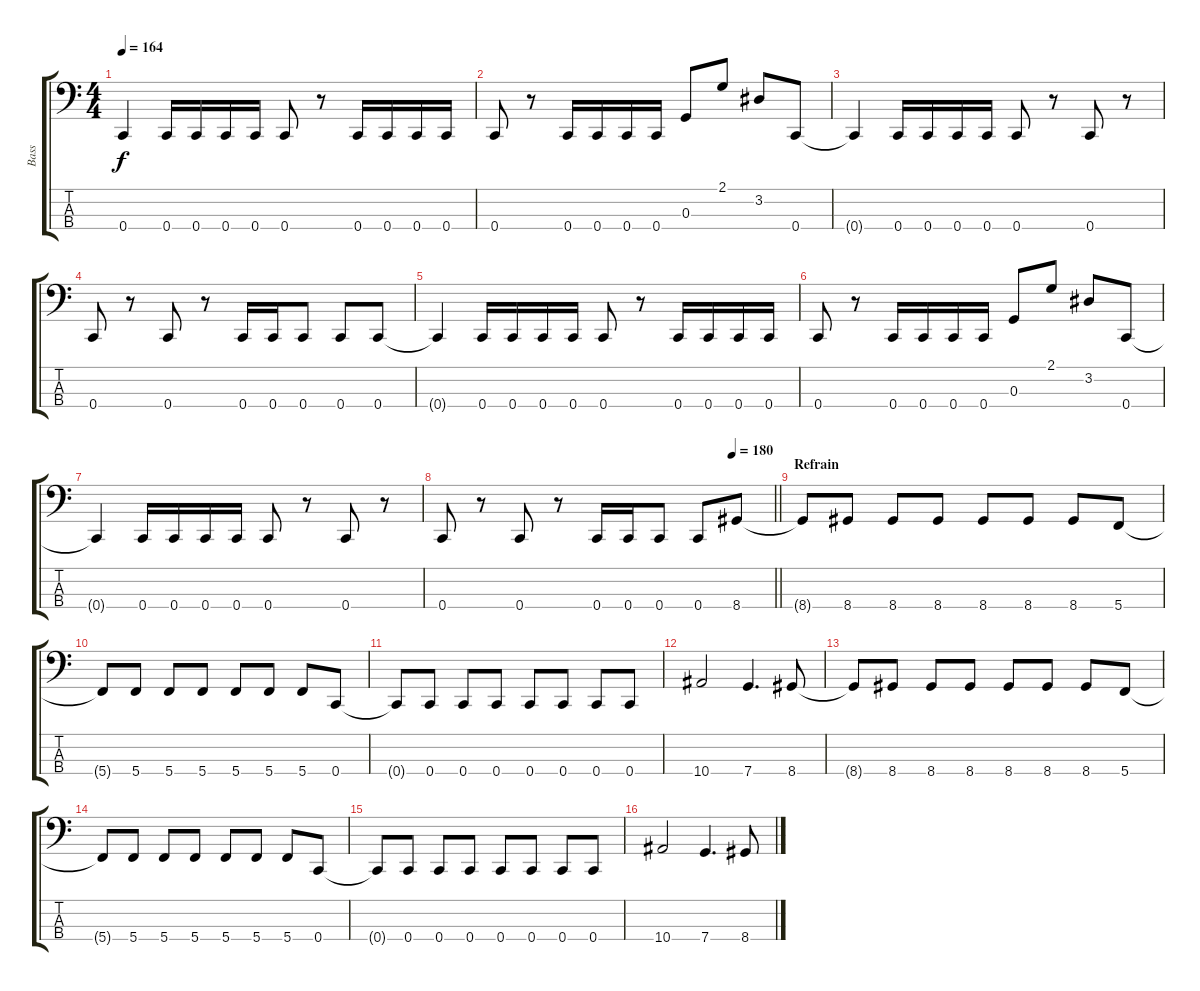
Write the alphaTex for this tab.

\track ("Bass" "Bass") {instrument electricbasspick}
\staff {score tabs}
\tuning (F2 C2 G1 C1) {hide}
\ts (4 4)
\tempo 164
\clef f4
\ks c
0.4{t}.4{dy f} 0.4.16 0.4.16 0.4.16 0.4.16 0.4.8 r.8 0.4.16 0.4.16 0.4.16 0.4.16 |
0.4.8 r.8 0.4.16 0.4.16 0.4.16 0.4.16 0.3.8 2.1.8 3.2.8 0.4.8 |
0.4{t}.4 0.4.16 0.4.16 0.4.16 0.4.16 0.4.8 r.8 0.4.8 r.8 |
0.4.8 r.8 0.4.8 r.8 0.4.16 0.4.16 0.4.8 0.4.8 0.4.8 |
0.4{t}.4 0.4.16 0.4.16 0.4.16 0.4.16 0.4.8 r.8 0.4.16 0.4.16 0.4.16 0.4.16 |
0.4.8 r.8 0.4.16 0.4.16 0.4.16 0.4.16 0.3.8 2.1.8 3.2.8 0.4.8 |
0.4{t}.4 0.4.16 0.4.16 0.4.16 0.4.16 0.4.8 r.8 0.4.8 r.8 |
\tempo (180 0.875)
\barLineRight lightlight
0.4.8 r.8 0.4.8 r.8 0.4.16 0.4.16 0.4.8 0.4.8 8.4.8 |
\section ("" "Refrain")
8.4{t}.8 8.4.8 8.4.8 8.4.8 8.4.8 8.4.8 8.4.8 5.4.8 |
5.4{t}.8 5.4.8 5.4.8 5.4.8 5.4.8 5.4.8 5.4.8 0.4.8 |
0.4{t}.8 0.4.8 0.4.8 0.4.8 0.4.8 0.4.8 0.4.8 0.4.8 |
10.4.2 7.4.4{d} 8.4.8 |
8.4{t}.8 8.4.8 8.4.8 8.4.8 8.4.8 8.4.8 8.4.8 5.4.8 |
5.4{t}.8 5.4.8 5.4.8 5.4.8 5.4.8 5.4.8 5.4.8 0.4.8 |
0.4{t}.8 0.4.8 0.4.8 0.4.8 0.4.8 0.4.8 0.4.8 0.4.8 |
10.4.2 7.4.4{d} 8.4.8
